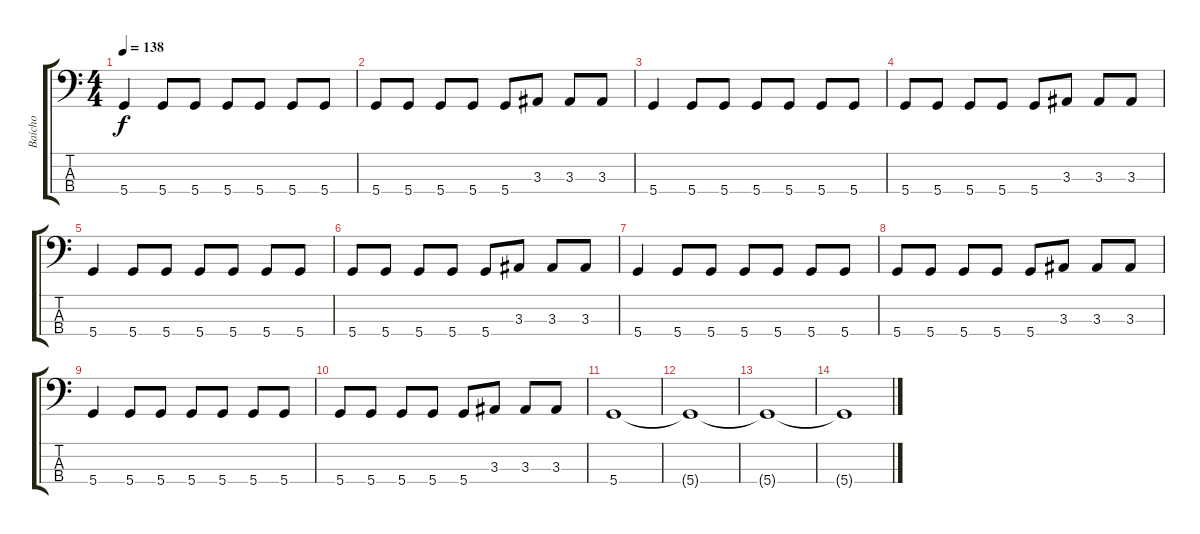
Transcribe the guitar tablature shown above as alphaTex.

\track ("Baicho" "Baicho") {instrument electricbasspick}
\staff {score tabs}
\tuning (F2 C2 G1 D1) {hide}
\ts (4 4)
\tempo 138
\clef f4
\ks c
5.4.4{dy f} 5.4.8 5.4.8 5.4.8 5.4.8 5.4.8 5.4.8 |
5.4.8 5.4.8 5.4.8 5.4.8 5.4.8 3.3.8 3.3.8 3.3.8 |
5.4.4 5.4.8 5.4.8 5.4.8 5.4.8 5.4.8 5.4.8 |
5.4.8 5.4.8 5.4.8 5.4.8 5.4.8 3.3.8 3.3.8 3.3.8 |
5.4.4 5.4.8 5.4.8 5.4.8 5.4.8 5.4.8 5.4.8 |
5.4.8 5.4.8 5.4.8 5.4.8 5.4.8 3.3.8 3.3.8 3.3.8 |
5.4.4 5.4.8 5.4.8 5.4.8 5.4.8 5.4.8 5.4.8 |
5.4.8 5.4.8 5.4.8 5.4.8 5.4.8 3.3.8 3.3.8 3.3.8 |
5.4.4 5.4.8 5.4.8 5.4.8 5.4.8 5.4.8 5.4.8 |
5.4.8 5.4.8 5.4.8 5.4.8 5.4.8 3.3.8 3.3.8 3.3.8 |
5.4.1 |
5.4{t}.1 |
5.4{t}.1 |
5.4{t}.1
